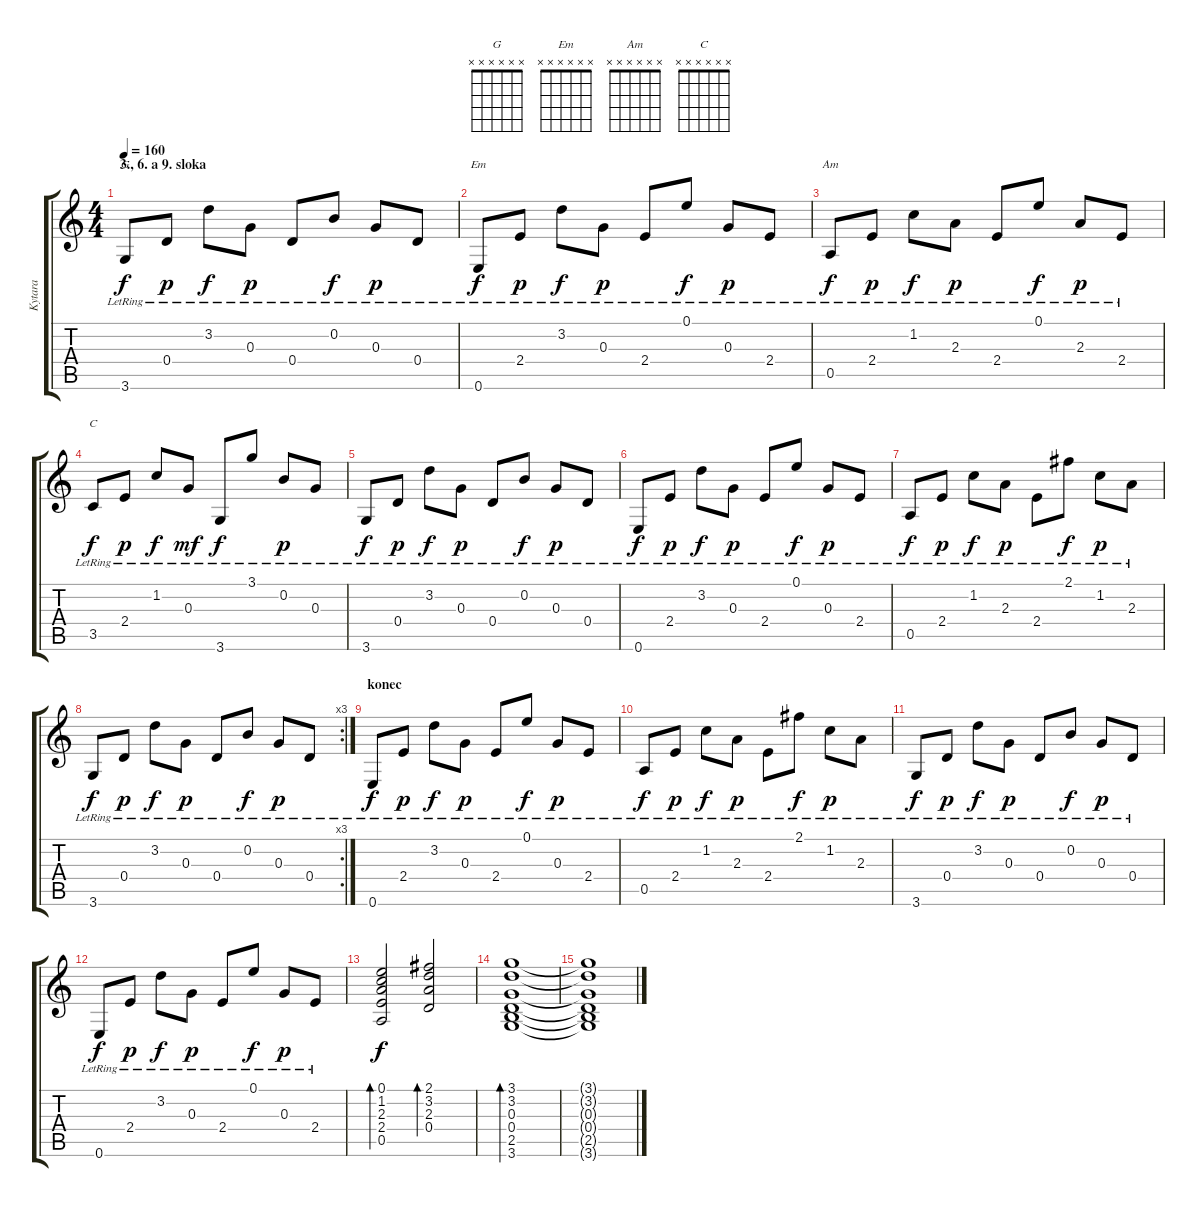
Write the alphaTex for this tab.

\track ("Kytara" "Kytara") {instrument acousticguitarnylon}
\staff {score tabs}
\tuning (E4 B3 G3 D3 A2 E2) {hide}
\chord ("G" x x x x x x)
\chord ("Em" x x x x x x)
\chord ("Am" x x x x x x)
\chord ("C" x x x x x x)
\ts (4 4)
\section ("" "3., 6. a 9. sloka")
\tempo 160
\clef g2
\ks c
3.6{lr}.8{ch "G" dy f} 0.4{lr}.8{dy p} 3.2{lr}.8{dy f} 0.3{lr}.8{dy p} 0.4{lr}.8 0.2{lr}.8{dy f} 0.3{lr}.8{dy p} 0.4{lr}.8 |
0.6{lr}.8{ch "Em" dy f} 2.4{lr}.8{dy p} 3.2{lr}.8{dy f} 0.3{lr}.8{dy p} 2.4{lr}.8 0.1{lr}.8{dy f} 0.3{lr}.8{dy p} 2.4{lr}.8 |
0.5{lr}.8{ch "Am" dy f} 2.4{lr}.8{dy p} 1.2{lr}.8{dy f} 2.3{lr}.8{dy p} 2.4{lr}.8 0.1{lr}.8{dy f} 2.3{lr}.8{dy p} 2.4{lr}.8 |
3.5{lr}.8{ch "C" dy f} 2.4{lr}.8{dy p} 1.2{lr}.8{dy f} 0.3{lr}.8{dy mf} 3.6{lr}.8{dy f} 3.1{lr}.8 0.2{lr}.8{dy p} 0.3{lr}.8 |
3.6{lr}.8{dy f} 0.4{lr}.8{dy p} 3.2{lr}.8{dy f} 0.3{lr}.8{dy p} 0.4{lr}.8 0.2{lr}.8{dy f} 0.3{lr}.8{dy p} 0.4{lr}.8 |
0.6{lr}.8{dy f} 2.4{lr}.8{dy p} 3.2{lr}.8{dy f} 0.3{lr}.8{dy p} 2.4{lr}.8 0.1{lr}.8{dy f} 0.3{lr}.8{dy p} 2.4{lr}.8 |
0.5{lr}.8{dy f} 2.4{lr}.8{dy p} 1.2{lr}.8{dy f} 2.3{lr}.8{dy p} 2.4{lr}.8 2.1{lr}.8{dy f} 1.2{lr}.8{dy p} 2.3{lr}.8 |
\rc 3
3.6{lr}.8{dy f} 0.4{lr}.8{dy p} 3.2{lr}.8{dy f} 0.3{lr}.8{dy p} 0.4{lr}.8 0.2{lr}.8{dy f} 0.3{lr}.8{dy p} 0.4{lr}.8 |
\section ("" "konec")
0.6{lr}.8{dy f} 2.4{lr}.8{dy p} 3.2{lr}.8{dy f} 0.3{lr}.8{dy p} 2.4{lr}.8 0.1{lr}.8{dy f} 0.3{lr}.8{dy p} 2.4{lr}.8 |
0.5{lr}.8{dy f} 2.4{lr}.8{dy p} 1.2{lr}.8{dy f} 2.3{lr}.8{dy p} 2.4{lr}.8 2.1{lr}.8{dy f} 1.2{lr}.8{dy p} 2.3{lr}.8 |
3.6{lr}.8{dy f} 0.4{lr}.8{dy p} 3.2{lr}.8{dy f} 0.3{lr}.8{dy p} 0.4{lr}.8 0.2{lr}.8{dy f} 0.3{lr}.8{dy p} 0.4{lr}.8 |
0.6{lr}.8{dy f} 2.4{lr}.8{dy p} 3.2{lr}.8{dy f} 0.3{lr}.8{dy p} 2.4{lr}.8 0.1{lr}.8{dy f} 0.3{lr}.8{dy p} 2.4{lr}.8 |
(0.1 1.2 2.3 2.4 0.5).2{bd 60 dy f} (2.1 3.2 2.3 0.4).2{bd 60} |
(3.1 3.2 0.3 0.4 2.5 3.6).1{bd 240} |
(3.1{t} 3.2{t} 0.3{t} 0.4{t} 2.5{t} 3.6{t}).1
